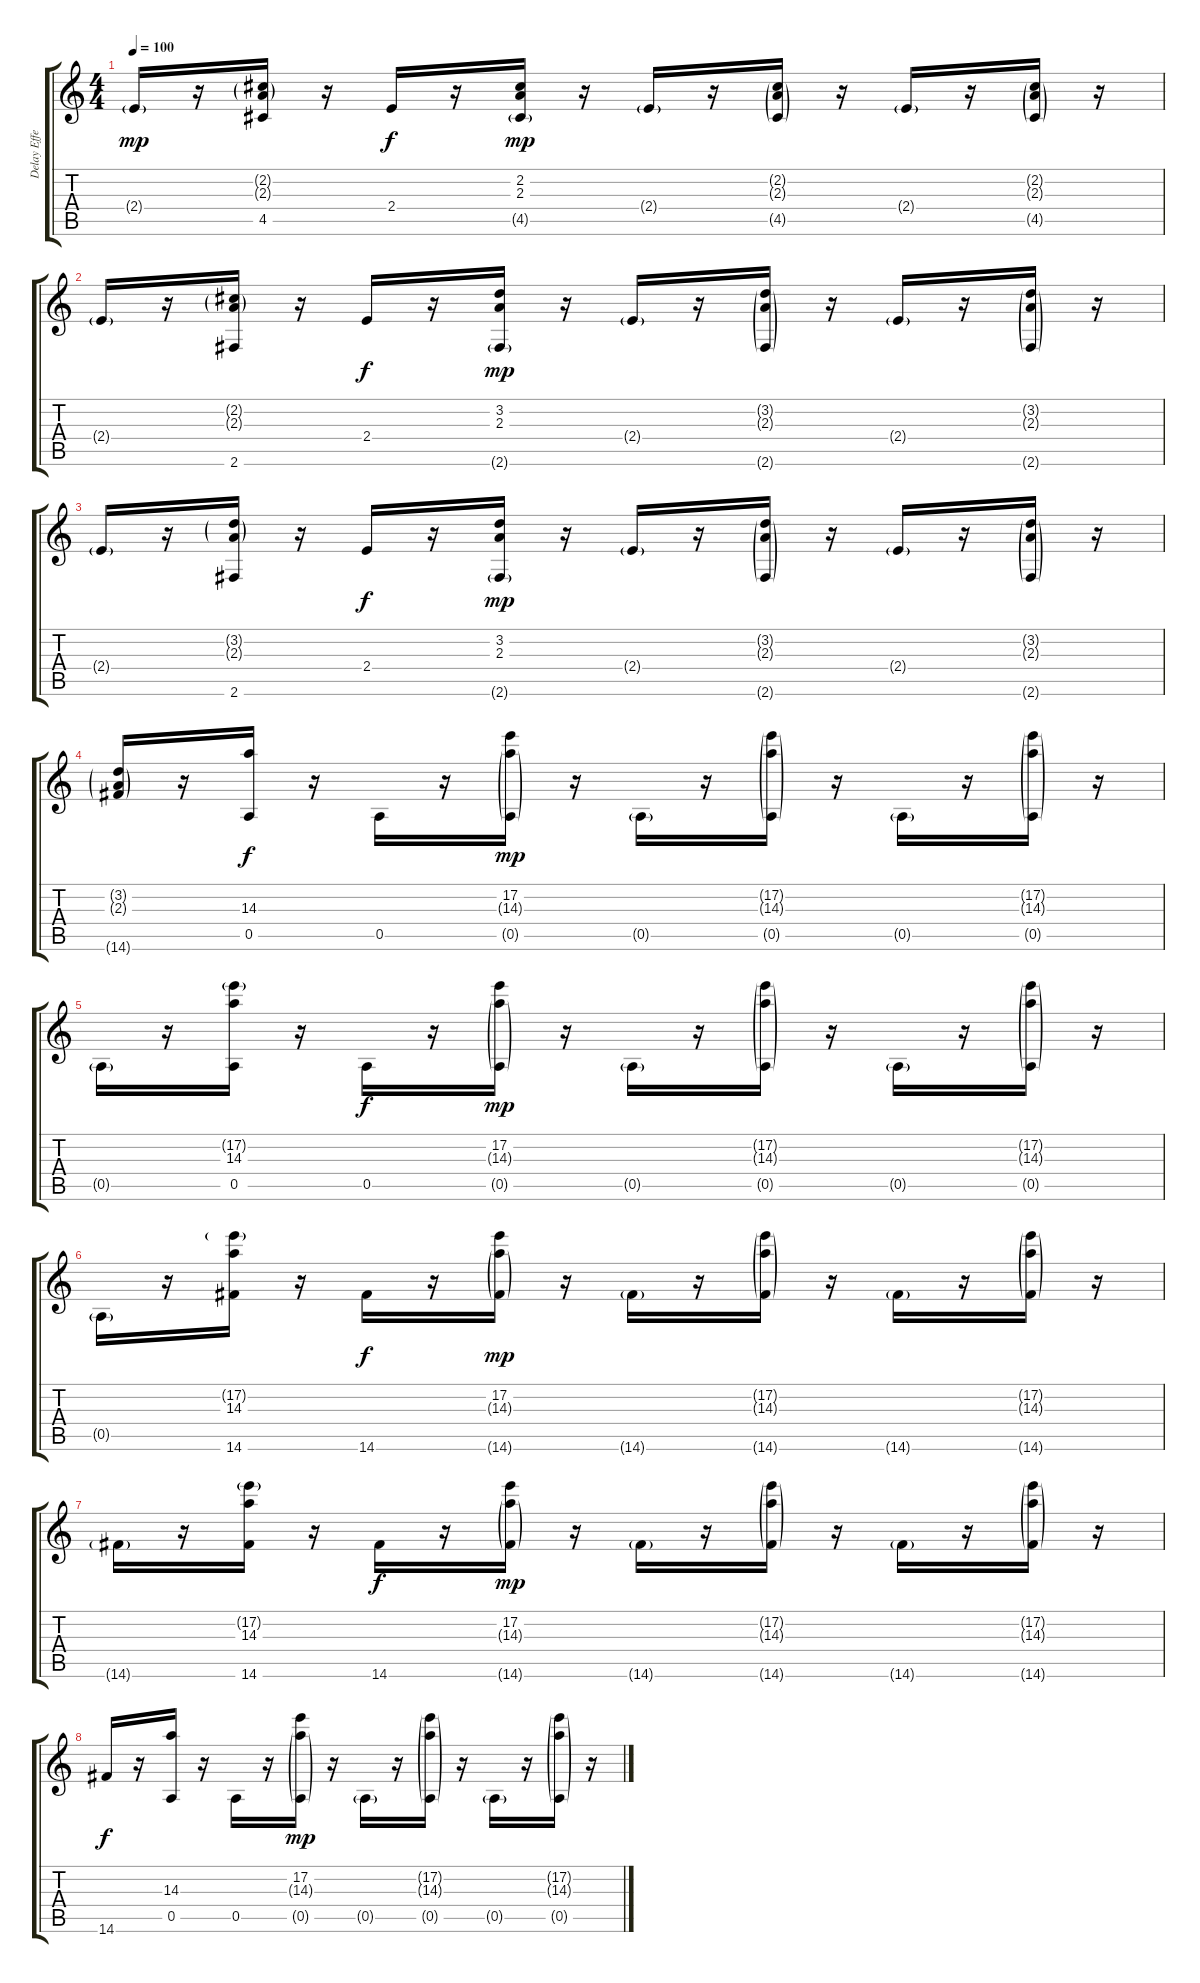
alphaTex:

\track ("Delay Effect" "Delay Effe") {instrument electricguitarjazz}
\staff {score tabs}
\tuning (E4 B3 G3 D3 A2 E2) {hide}
\ts (4 4)
\tempo 100
\clef g2
\ks c
2.4{g}.16{dy mp} r.16 (2.2{g} 2.3{g} 4.5).16 r.16 2.4.16{dy f} r.16 (2.2 2.3 4.5{g}).16{dy mp} r.16 2.4{g}.16 r.16 (2.2{g} 2.3{g} 4.5{g}).16 r.16 2.4{g}.16 r.16 (2.2{g} 2.3{g} 4.5{g}).16 r.16 |
2.4{g}.16 r.16 (2.2{g} 2.3{g} 2.6).16 r.16 2.4.16{dy f} r.16 (3.2 2.3 2.6{g}).16{dy mp} r.16 2.4{g}.16 r.16 (3.2{g} 2.3{g} 2.6{g}).16 r.16 2.4{g}.16 r.16 (3.2{g} 2.3{g} 2.6{g}).16 r.16 |
2.4{g}.16 r.16 (3.2{g} 2.3{g} 2.6).16 r.16 2.4.16{dy f} r.16 (3.2 2.3 2.6{g}).16{dy mp} r.16 2.4{g}.16 r.16 (3.2{g} 2.3{g} 2.6{g}).16 r.16 2.4{g}.16 r.16 (3.2{g} 2.3{g} 2.6{g}).16 r.16 |
(3.2{g} 2.3{g} 14.6{g}).16 r.16 (14.3 0.5).16{dy f} r.16 0.5.16 r.16 (17.2 14.3{g} 0.5{g}).16{dy mp} r.16 0.5{g}.16 r.16 (17.2{g} 14.3{g} 0.5{g}).16 r.16 0.5{g}.16 r.16 (17.2{g} 14.3{g} 0.5{g}).16 r.16 |
0.5{g}.16 r.16 (17.2{g} 14.3 0.5).16 r.16 0.5.16{dy f} r.16 (17.2 14.3{g} 0.5{g}).16{dy mp} r.16 0.5{g}.16 r.16 (17.2{g} 14.3{g} 0.5{g}).16 r.16 0.5{g}.16 r.16 (17.2{g} 14.3{g} 0.5{g}).16 r.16 |
0.5{g}.16 r.16 (17.2{g} 14.3 14.6).16 r.16 14.6.16{dy f} r.16 (17.2 14.3{g} 14.6{g}).16{dy mp} r.16 14.6{g}.16 r.16 (17.2{g} 14.3{g} 14.6{g}).16 r.16 14.6{g}.16 r.16 (17.2{g} 14.3{g} 14.6{g}).16 r.16 |
14.6{g}.16 r.16 (17.2{g} 14.3 14.6).16 r.16 14.6.16{dy f} r.16 (17.2 14.3{g} 14.6{g}).16{dy mp} r.16 14.6{g}.16 r.16 (17.2{g} 14.3{g} 14.6{g}).16 r.16 14.6{g}.16 r.16 (17.2{g} 14.3{g} 14.6{g}).16 r.16 |
14.6.16{dy f} r.16 (14.3 0.5).16 r.16 0.5.16 r.16 (17.2 14.3{g} 0.5{g}).16{dy mp} r.16 0.5{g}.16 r.16 (17.2{g} 14.3{g} 0.5{g}).16 r.16 0.5{g}.16 r.16 (17.2{g} 14.3{g} 0.5{g}).16 r.16
